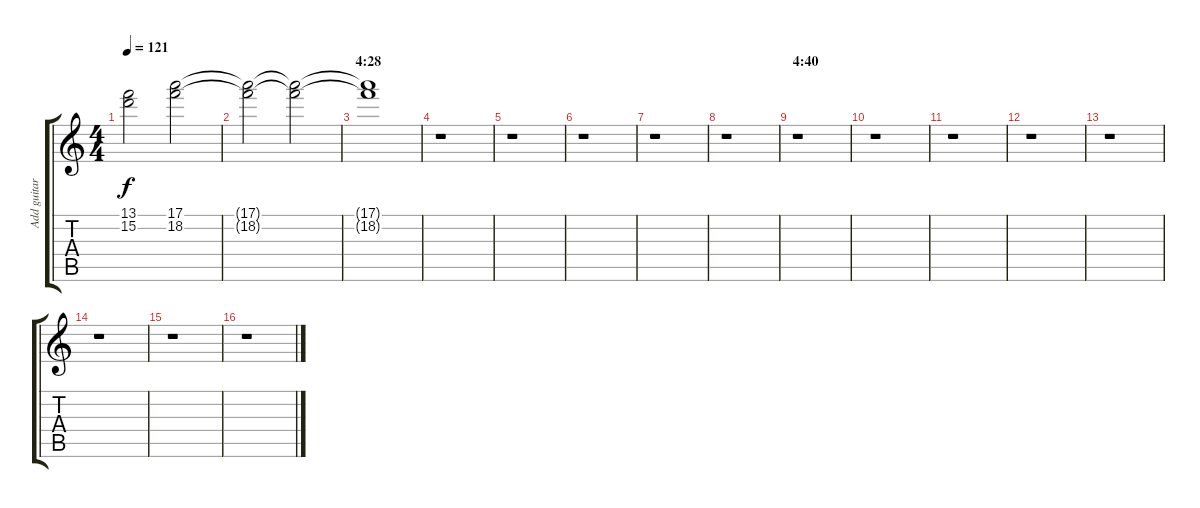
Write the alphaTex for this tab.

\track ("Add guitar 1" "Add guitar") {instrument overdrivenguitar}
\staff {score tabs}
\tuning (E4 B3 G3 D3 A2 E2) {hide}
\ts (4 4)
\tempo 121
\clef g2
\ks c
(13.1{t} 15.2{t}).2{dy f} (17.1 18.2).2 |
(17.1{t} 18.2{t}).2 (17.1{t} 18.2{t}).2{volume 2} |
\section ("" "4:28")
(17.1{t} 18.2{t}).1 |
r.1 |
r.1 |
r.1 |
r.1 |
r.1 |
\section ("" "4:40")
r.1 |
r.1 |
r.1 |
r.1 |
r.1 |
r.1 |
r.1 |
r.1
